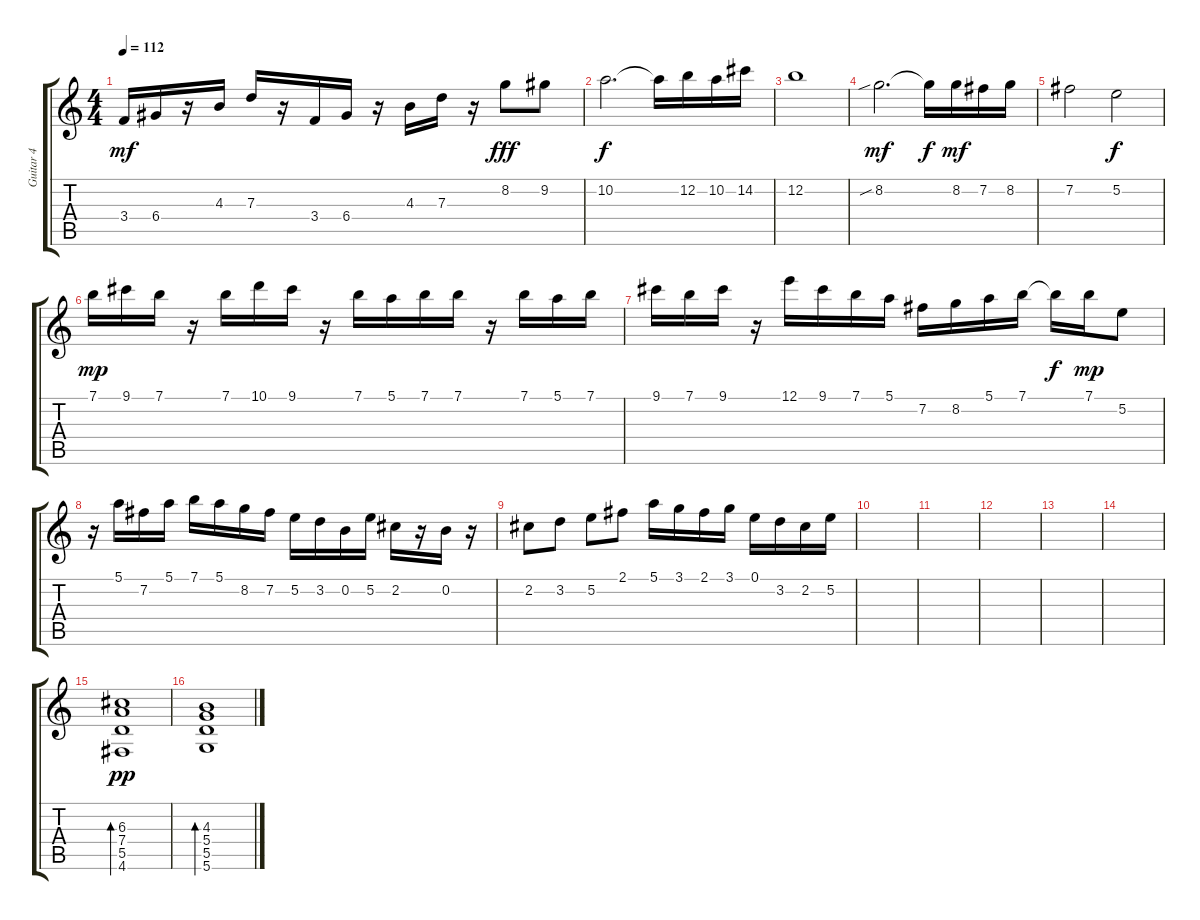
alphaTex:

\track ("Guitar 4" "Guitar 4") {instrument acousticguitarnylon bank 1}
\staff {score tabs}
\tuning (E4 B3 G3 D3 A2 D2) {hide}
\ts (4 4)
\tempo 112
\clef g2
\ks c
3.4.16{dy mf} 6.4.16 r.16 4.3.16 7.3.16 r.16 3.4.16 6.4.16 r.16 4.3.16 7.3.16 r.16 8.2.8{dy fff} 9.2.8 |
10.2.2{d dy f} 10.2{t}.16 12.2.16 10.2.16 14.2.16 |
12.2.1 |
8.2{sib}.2{d dy mf} 8.2{t}.16{dy f} 8.2.16{dy mf} 7.2.16 8.2.16 |
7.2.2 5.2.2{dy f} |
7.1.16{dy mp} 9.1.16 7.1.16 r.16 7.1.16 10.1.16 9.1.16 r.16 7.1.16 5.1.16 7.1.16 7.1.16 r.16 7.1.16 5.1.16 7.1.16 |
9.1.16 7.1.16 9.1.16 r.16 12.1.16 9.1.16 7.1.16 5.1.16 7.2.16 8.2.16 5.1.16 7.1.16 7.1{t}.16{dy f} 7.1.16{dy mp} 5.2.8 |
r.16 5.1.16 7.2.16 5.1.16 7.1.16 5.1.16 8.2.16 7.2.16 5.2.16 3.2.16 0.2.16 5.2.16 2.2.16 r.16 0.2.16 r.16 |
2.2.8 3.2.8 5.2.8 2.1.8 5.1.16 3.1.16 2.1.16 3.1.16 0.1.16 3.2.16 2.2.16 5.2.16 |
|
|
|
|
|
(6.3 7.4 5.5 4.6).1{bd 120 dy pp} |
(4.3 5.4 5.5 5.6).1{bd 120}
